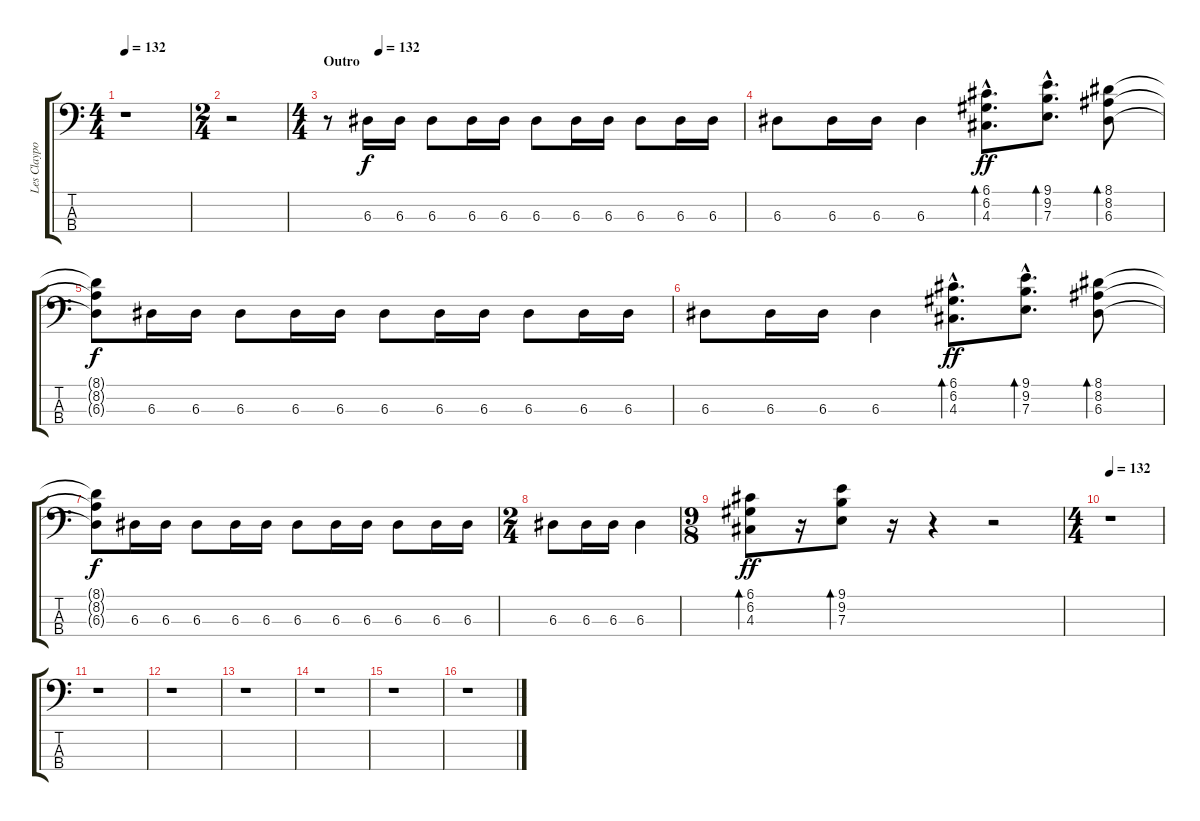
\track ("Les Claypool / Bass Distorsion" "Les Claypo") {instrument distortionguitar}
\staff {score tabs}
\tuning (G2 D2 A1 E1) {hide}
\ts (4 4)
\tempo 132
\clef f4
\ks c
r.1{dy f} |
\ts (2 4)
r.2 |
\ts (4 4)
\section ("" "Outro")
\tempo (132 0.125)
r.8 6.3.16 6.3.16 6.3.8 6.3.16 6.3.16 6.3.8 6.3.16 6.3.16 6.3.8 6.3.16 6.3.16 |
6.3.8 6.3.16 6.3.16 6.3.4 (6.1{hac} 6.2{hac} 4.3{hac}).8{d bd 30 dy ff} (9.1{hac} 9.2{hac} 7.3{hac}).8{d bd 30} (8.1 8.2 6.3).8{bd 30} |
(8.1{t} 8.2{t} 6.3{t}).8{dy f} 6.3.16 6.3.16 6.3.8 6.3.16 6.3.16 6.3.8 6.3.16 6.3.16 6.3.8 6.3.16 6.3.16 |
6.3.8 6.3.16 6.3.16 6.3.4 (6.1{hac} 6.2{hac} 4.3{hac}).8{d bd 30 dy ff} (9.1{hac} 9.2{hac} 7.3{hac}).8{d bd 30} (8.1 8.2 6.3).8{bd 30} |
(8.1{t} 8.2{t} 6.3{t}).8{dy f} 6.3.16 6.3.16 6.3.8 6.3.16 6.3.16 6.3.8 6.3.16 6.3.16 6.3.8 6.3.16 6.3.16 |
\ts (2 4)
6.3.8 6.3.16 6.3.16 6.3.4 |
\ts (9 8)
(6.1 6.2 4.3).8{bd 30 dy ff} r.16 (9.1 9.2 7.3).8{bd 30} r.16 r.4 r.2 |
\ts (4 4)
\tempo 132
r.1 |
r.1 |
r.1 |
r.1 |
r.1 |
r.1 |
r.1
